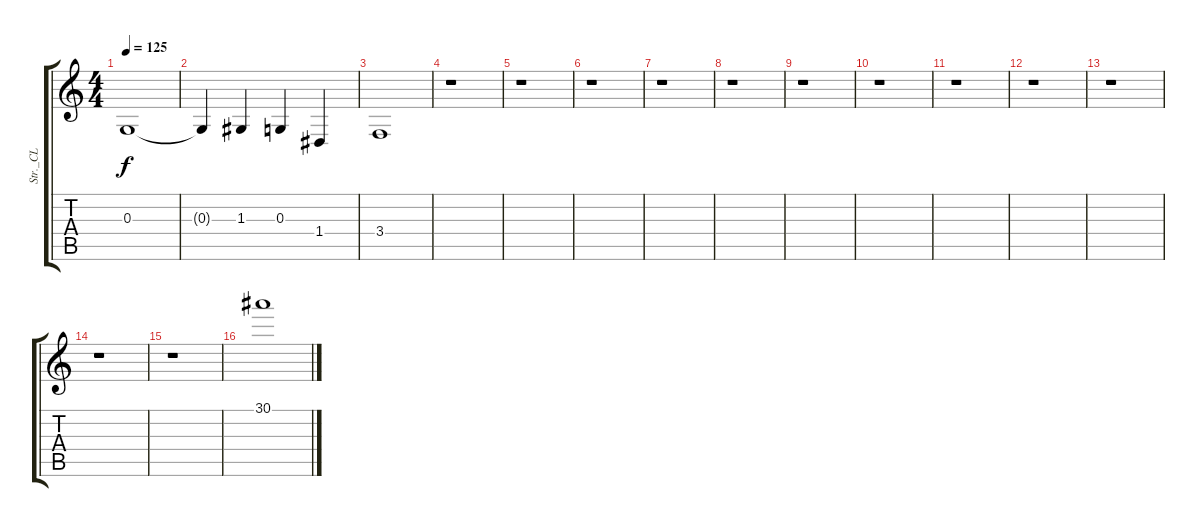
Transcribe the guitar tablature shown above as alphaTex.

\track ("Str._CL" "Str._CL") {instrument stringensemble1}
\staff {score tabs}
\tuning (E4 B3 G3 D3 A2 E2) {hide}
\ts (4 4)
\tempo 125
\clef g2
\ks c
0.3.1{dy f} |
0.3{t}.4 1.3.4 0.3.4 1.4.4 |
3.4.1 |
r.1 |
r.1 |
r.1 |
r.1 |
r.1 |
r.1 |
r.1 |
r.1 |
r.1 |
r.1 |
r.1 |
r.1 |
30.1.1
